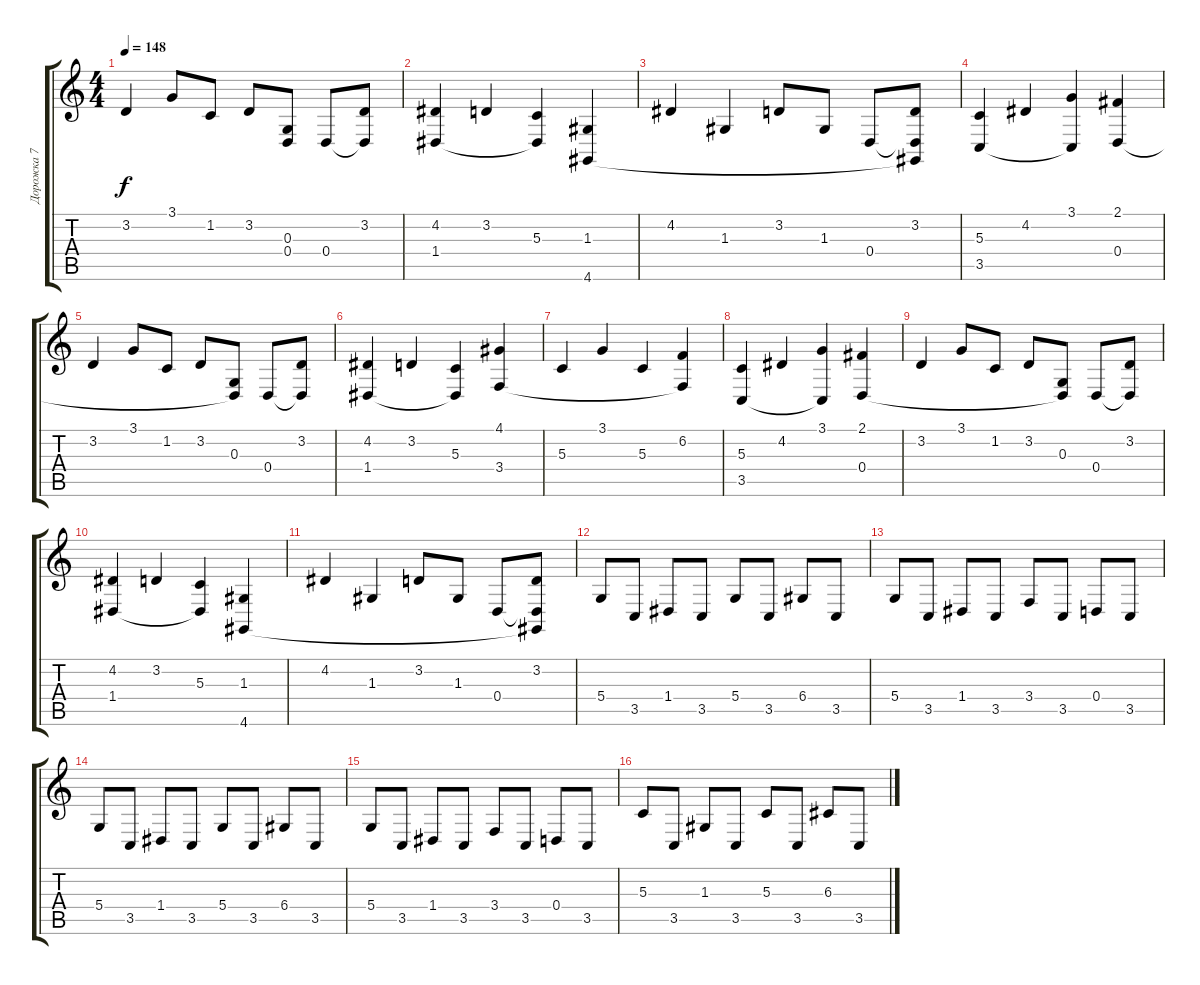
\track ("Дорожка 7" "Дорожка 7") {instrument acousticgrandpiano}
\staff {score tabs}
\tuning (E4 B3 G3 D3 A2 E2) {hide}
\ts (4 4)
\tempo 148
\clef g2
\ks c
3.2.4{dy f} 3.1.8 1.2.8 3.2.8 (0.3 0.4{t}).8 0.4.8 (3.2 0.4{t}).8 |
(4.2 1.4).4 3.2.4 (5.3 1.4{t}).4 (1.3 4.6).4 |
4.2.4 1.3.4 3.2.8 1.3.8 0.4.8 (3.2 0.4{t} 4.6{t}).8 |
(5.3 3.5).4 4.2.4 (3.1 3.5{t}).4 (2.1 0.4).4 |
3.2.4 3.1.8 1.2.8 3.2.8 (0.3 0.4{t}).8 0.4.8 (3.2 0.4{t}).8 |
(4.2 1.4).4 3.2.4 (5.3 1.4{t}).4 (4.1 3.4).4 |
5.3.4 3.1.4 5.3.4 (6.2 3.4{t}).4 |
(5.3 3.5).4 4.2.4 (3.1 3.5{t}).4 (2.1 0.4).4 |
3.2.4 3.1.8 1.2.8 3.2.8 (0.3 0.4{t}).8 0.4.8 (3.2 0.4{t}).8 |
(4.2 1.4).4 3.2.4 (5.3 1.4{t}).4 (1.3 4.6).4 |
4.2.4 1.3.4 3.2.8 1.3.8 0.4.8 (3.2 0.4{t} 4.6{t}).8 |
5.4.8 3.5.8 1.4.8 3.5.8 5.4.8 3.5.8 6.4.8 3.5.8 |
5.4.8 3.5.8 1.4.8 3.5.8 3.4.8 3.5.8 0.4.8 3.5.8 |
5.4.8 3.5.8 1.4.8 3.5.8 5.4.8 3.5.8 6.4.8 3.5.8 |
5.4.8 3.5.8 1.4.8 3.5.8 3.4.8 3.5.8 0.4.8 3.5.8 |
5.3.8 3.5.8 1.3.8 3.5.8 5.3.8 3.5.8 6.3.8 3.5.8
